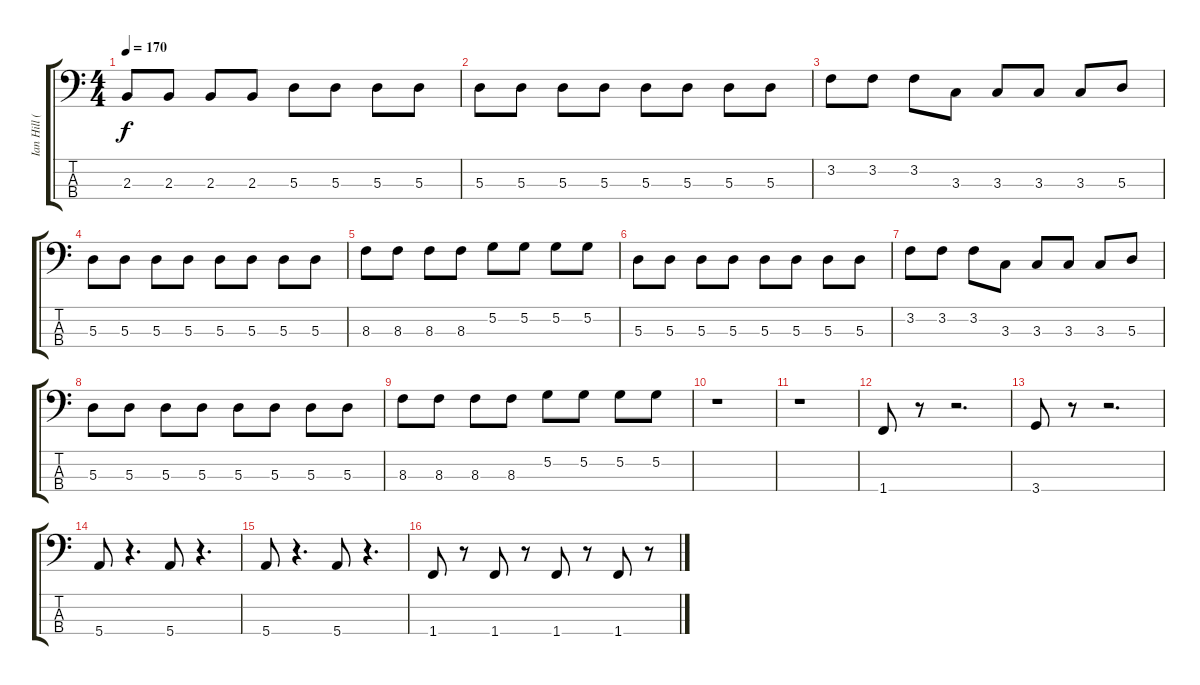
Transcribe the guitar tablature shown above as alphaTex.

\track ("Ian Hill (Bass)" "Ian Hill (") {instrument slapbass1}
\staff {score tabs}
\tuning (G2 D2 A1 E1) {hide}
\ts (4 4)
\tempo 170
\clef f4
\ks c
2.3.8{dy f} 2.3.8 2.3.8 2.3.8 5.3.8 5.3.8 5.3.8 5.3.8 |
5.3.8 5.3.8 5.3.8 5.3.8 5.3.8 5.3.8 5.3.8 5.3.8 |
3.2.8 3.2.8 3.2.8 3.3.8 3.3.8 3.3.8 3.3.8 5.3.8 |
5.3.8 5.3.8 5.3.8 5.3.8 5.3.8 5.3.8 5.3.8 5.3.8 |
8.3.8 8.3.8 8.3.8 8.3.8 5.2.8 5.2.8 5.2.8 5.2.8 |
5.3.8 5.3.8 5.3.8 5.3.8 5.3.8 5.3.8 5.3.8 5.3.8 |
3.2.8 3.2.8 3.2.8 3.3.8 3.3.8 3.3.8 3.3.8 5.3.8 |
5.3.8 5.3.8 5.3.8 5.3.8 5.3.8 5.3.8 5.3.8 5.3.8 |
8.3.8 8.3.8 8.3.8 8.3.8 5.2.8 5.2.8 5.2.8 5.2.8 |
r.1 |
r.1 |
1.4.8 r.8 r.2{d} |
3.4.8 r.8 r.2{d} |
5.4.8 r.4{d} 5.4.8 r.4{d} |
5.4.8 r.4{d} 5.4.8 r.4{d} |
1.4.8 r.8 1.4.8 r.8 1.4.8 r.8 1.4.8 r.8
